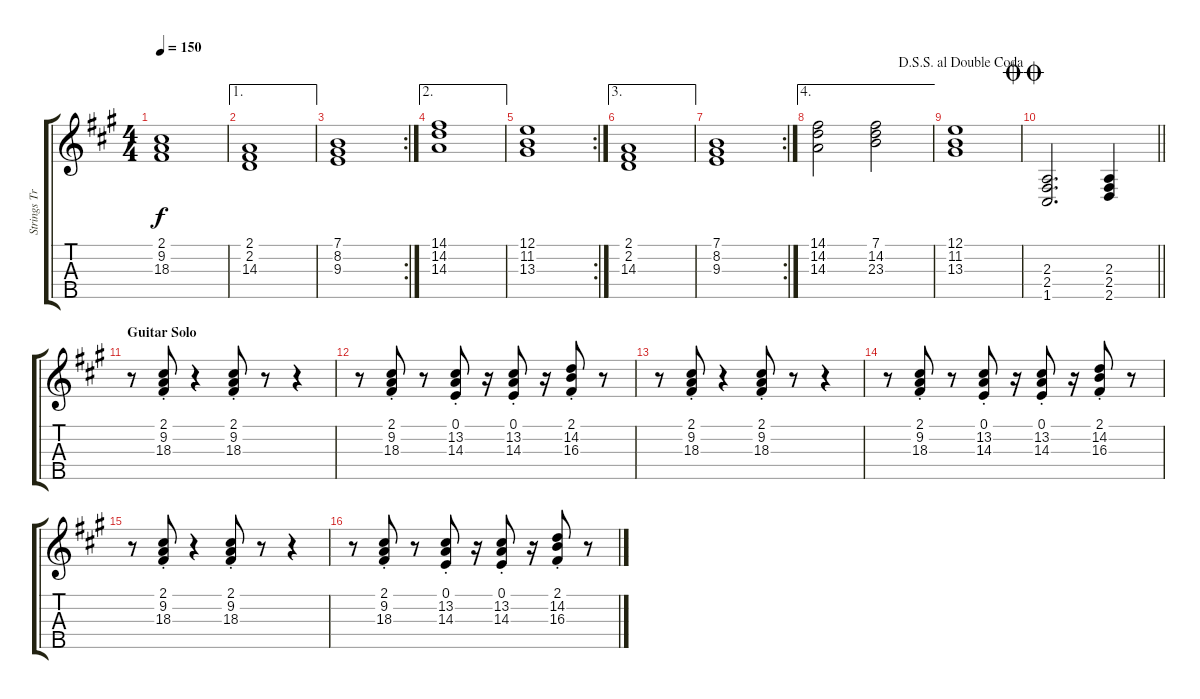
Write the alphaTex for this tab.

\track ("Strings Treble" "Strings Tr") {instrument stringensemble1}
\staff {score tabs}
\tuning (E4 C4 G3 E3 C3) {hide}
\ts (4 4)
\tempo 150
\clef g2
\ks f#minor
(2.1{t} 9.2{t} 18.3{t}).1{dy f} |
\ae 1
(2.1 2.2 14.3).1 |
\rc 2
(7.1 8.2 9.3).1 |
\ae 2
(14.1 14.2 14.3).1 |
\rc 2
(12.1 11.2 13.3).1 |
\ae 3
(2.1 2.2 14.3).1 |
\rc 2
(7.1 8.2 9.3).1 |
\ae 4
(14.1 14.2 14.3).2 (7.1 14.2 23.3).2 |
\jump dalsegnosegnoaldoublecoda
(12.1 11.2 13.3).1 |
\jump doublecoda
\barLineRight lightlight
(2.3 2.4 1.5).2{d} (2.3 2.4 2.5).4 |
\section ("" "Guitar Solo")
r.8 (2.1{st} 9.2{st} 18.3{st}).8 r.4 (2.1{st} 9.2{st} 18.3{st}).8 r.8 r.4 |
r.8 (2.1{st} 9.2{st} 18.3{st}).8 r.8 (0.1{st} 13.2{st} 14.3{st}).8 r.16 (0.1{st} 13.2{st} 14.3{st}).8 r.16 (2.1{st} 14.2{st} 16.3{st}).8 r.8 |
r.8 (2.1{st} 9.2{st} 18.3{st}).8 r.4 (2.1{st} 9.2{st} 18.3{st}).8 r.8 r.4 |
r.8 (2.1{st} 9.2{st} 18.3{st}).8 r.8 (0.1{st} 13.2{st} 14.3{st}).8 r.16 (0.1{st} 13.2{st} 14.3{st}).8 r.16 (2.1{st} 14.2{st} 16.3{st}).8 r.8 |
r.8 (2.1{st} 9.2{st} 18.3{st}).8 r.4 (2.1{st} 9.2{st} 18.3{st}).8 r.8 r.4 |
r.8 (2.1{st} 9.2{st} 18.3{st}).8 r.8 (0.1{st} 13.2{st} 14.3{st}).8 r.16 (0.1{st} 13.2{st} 14.3{st}).8 r.16 (2.1{st} 14.2{st} 16.3{st}).8 r.8
